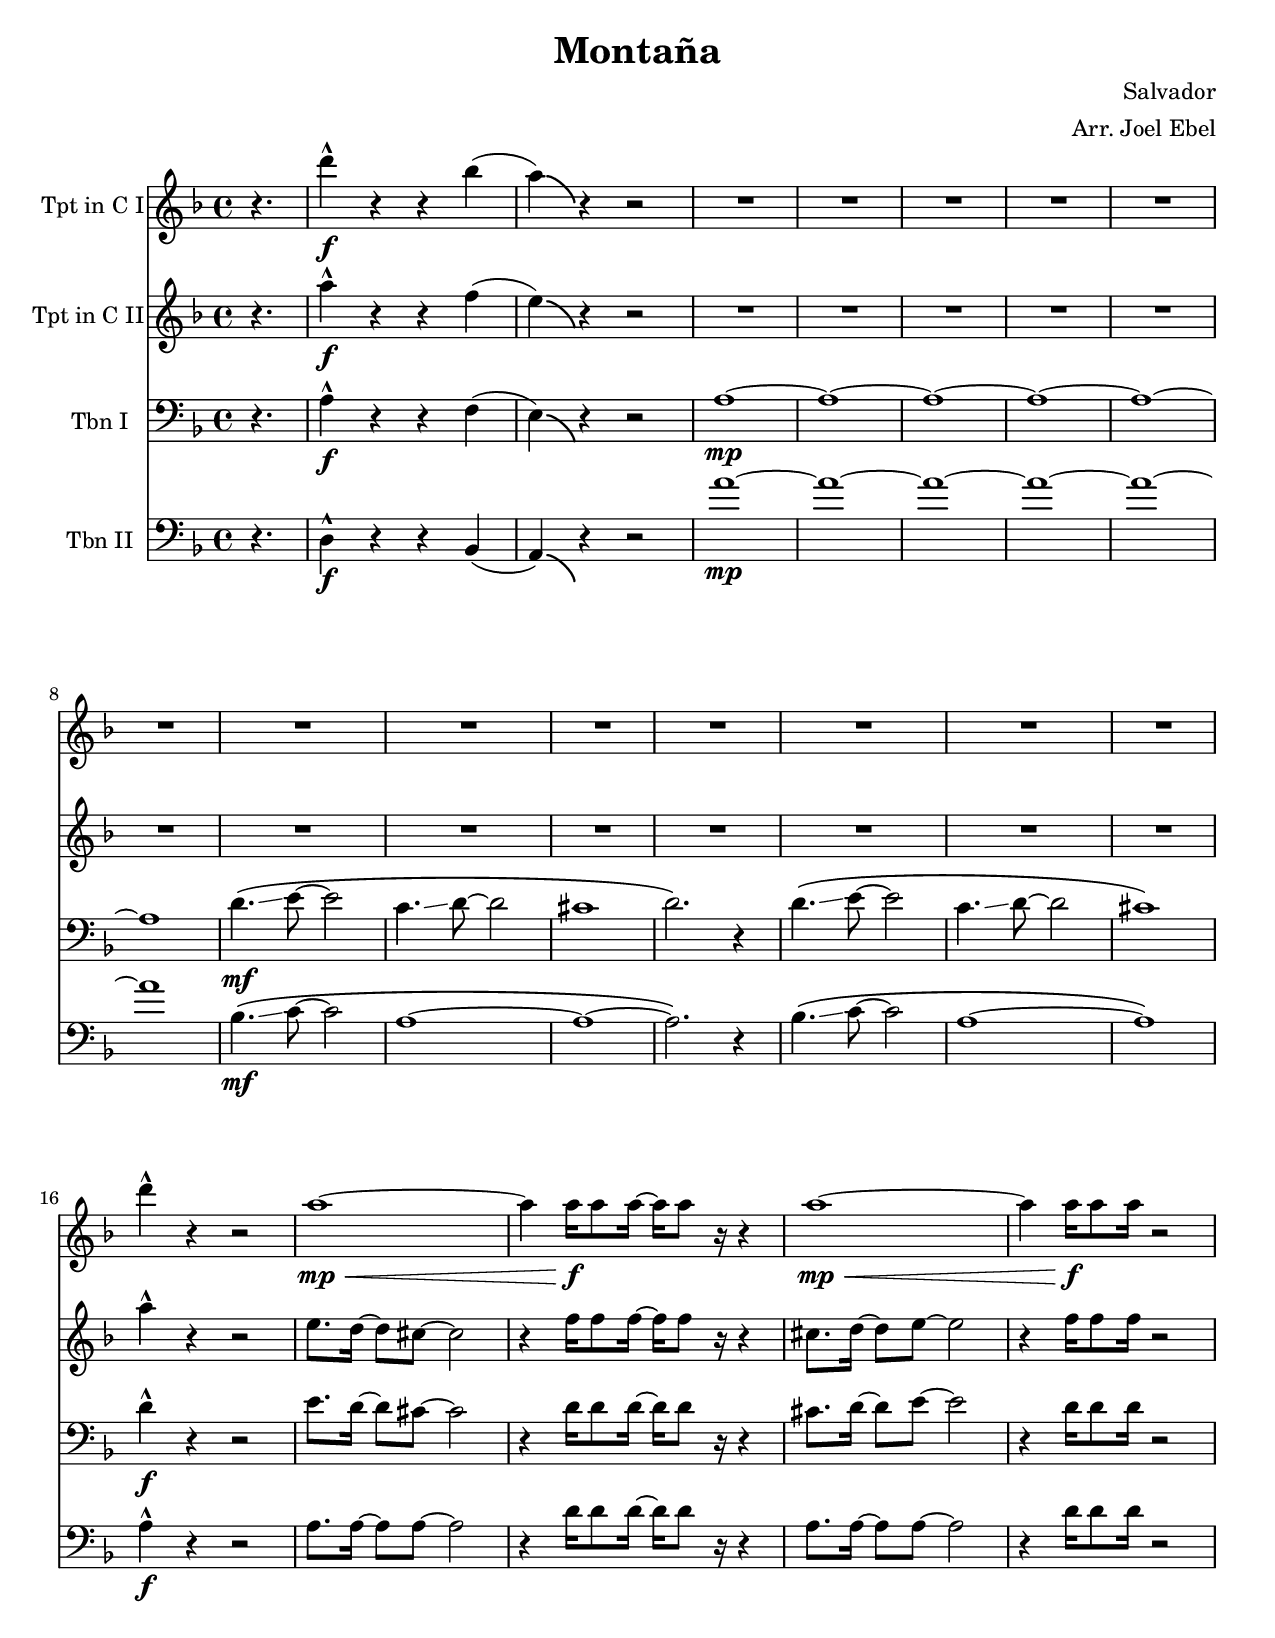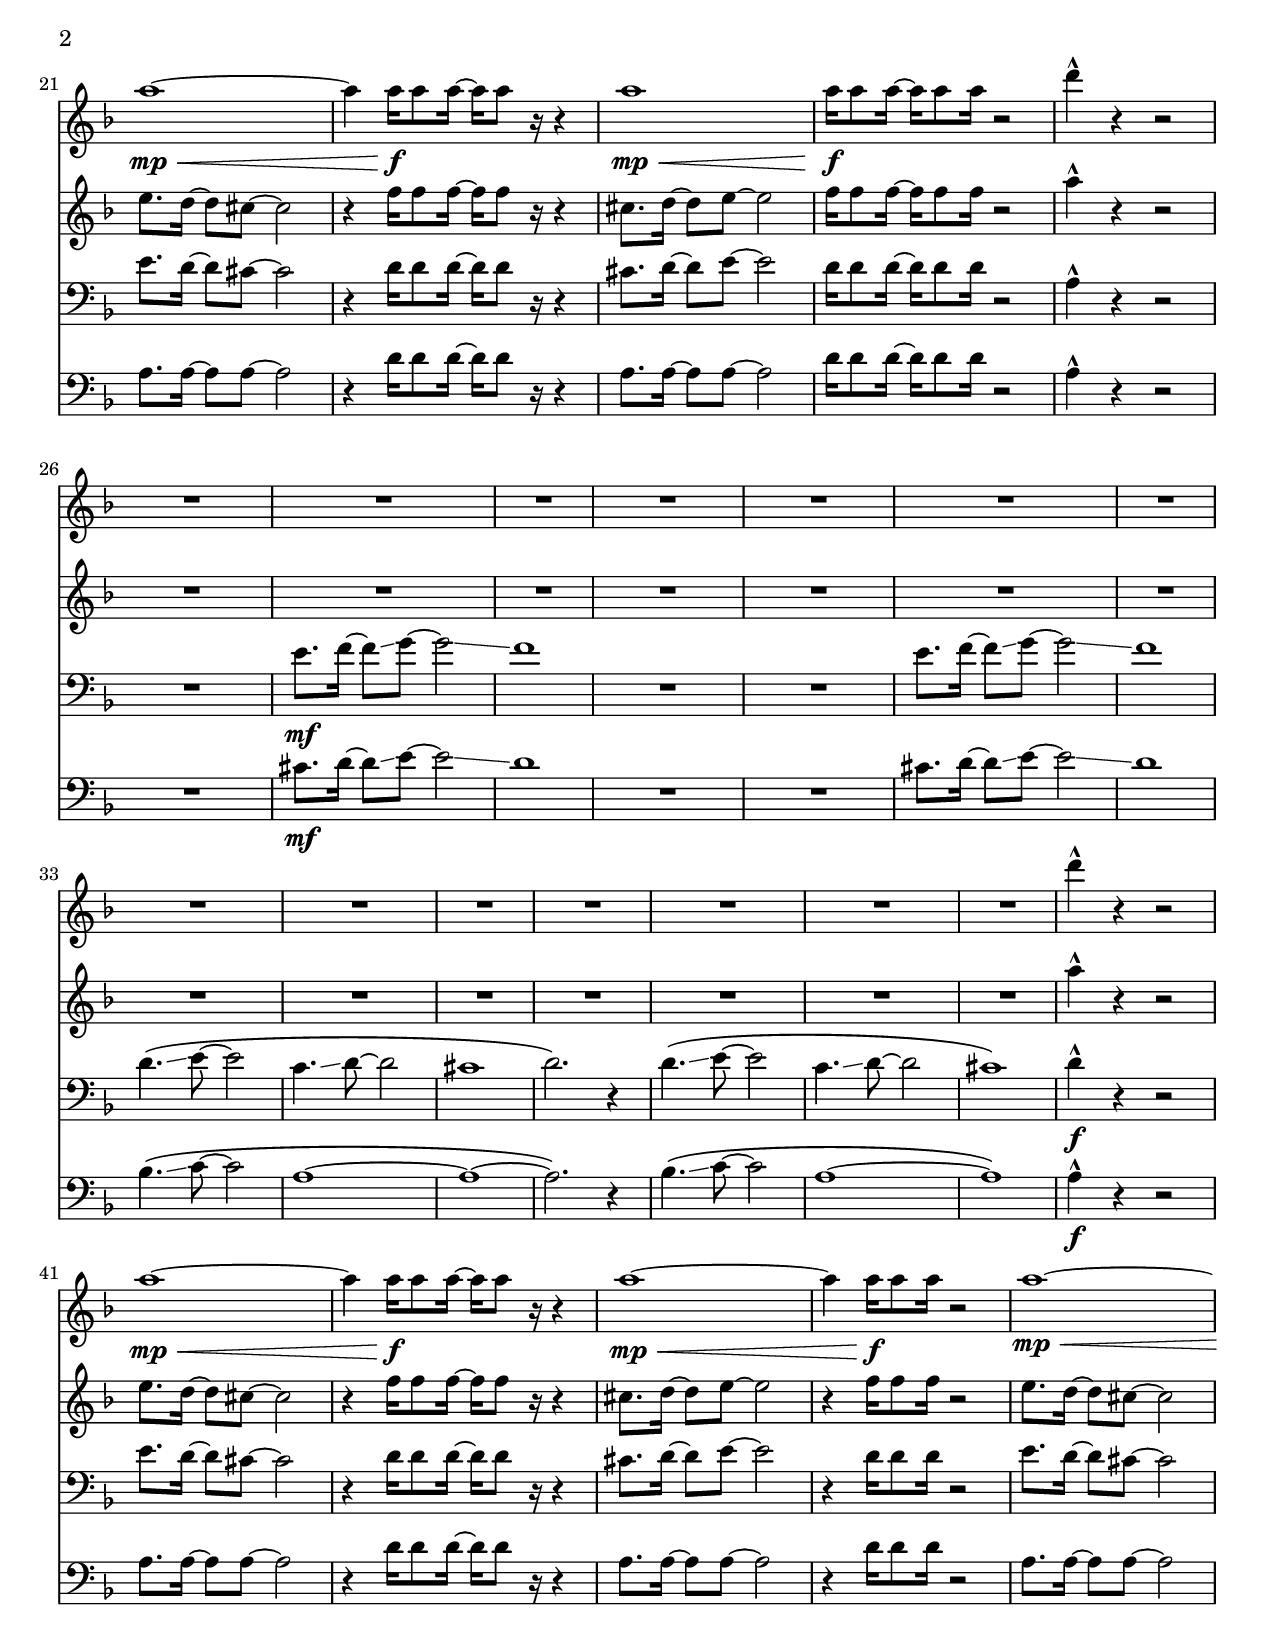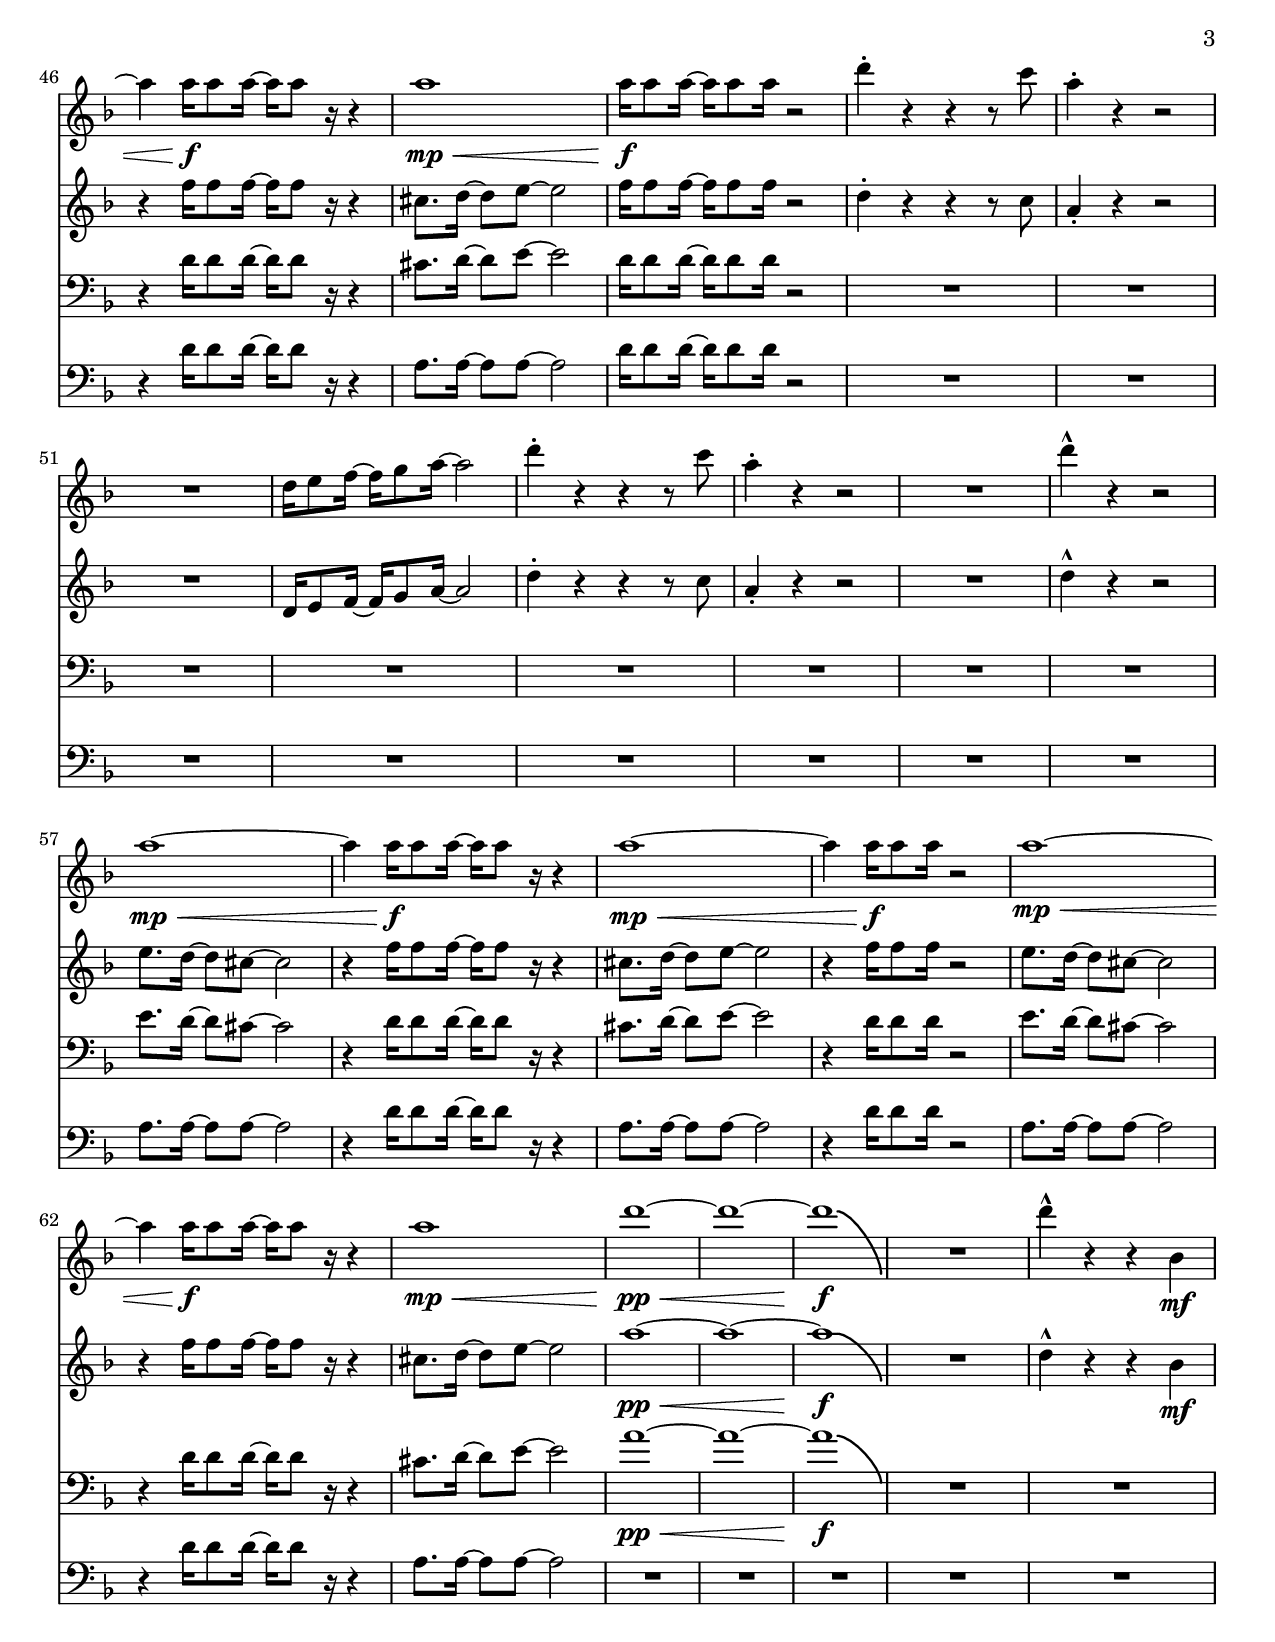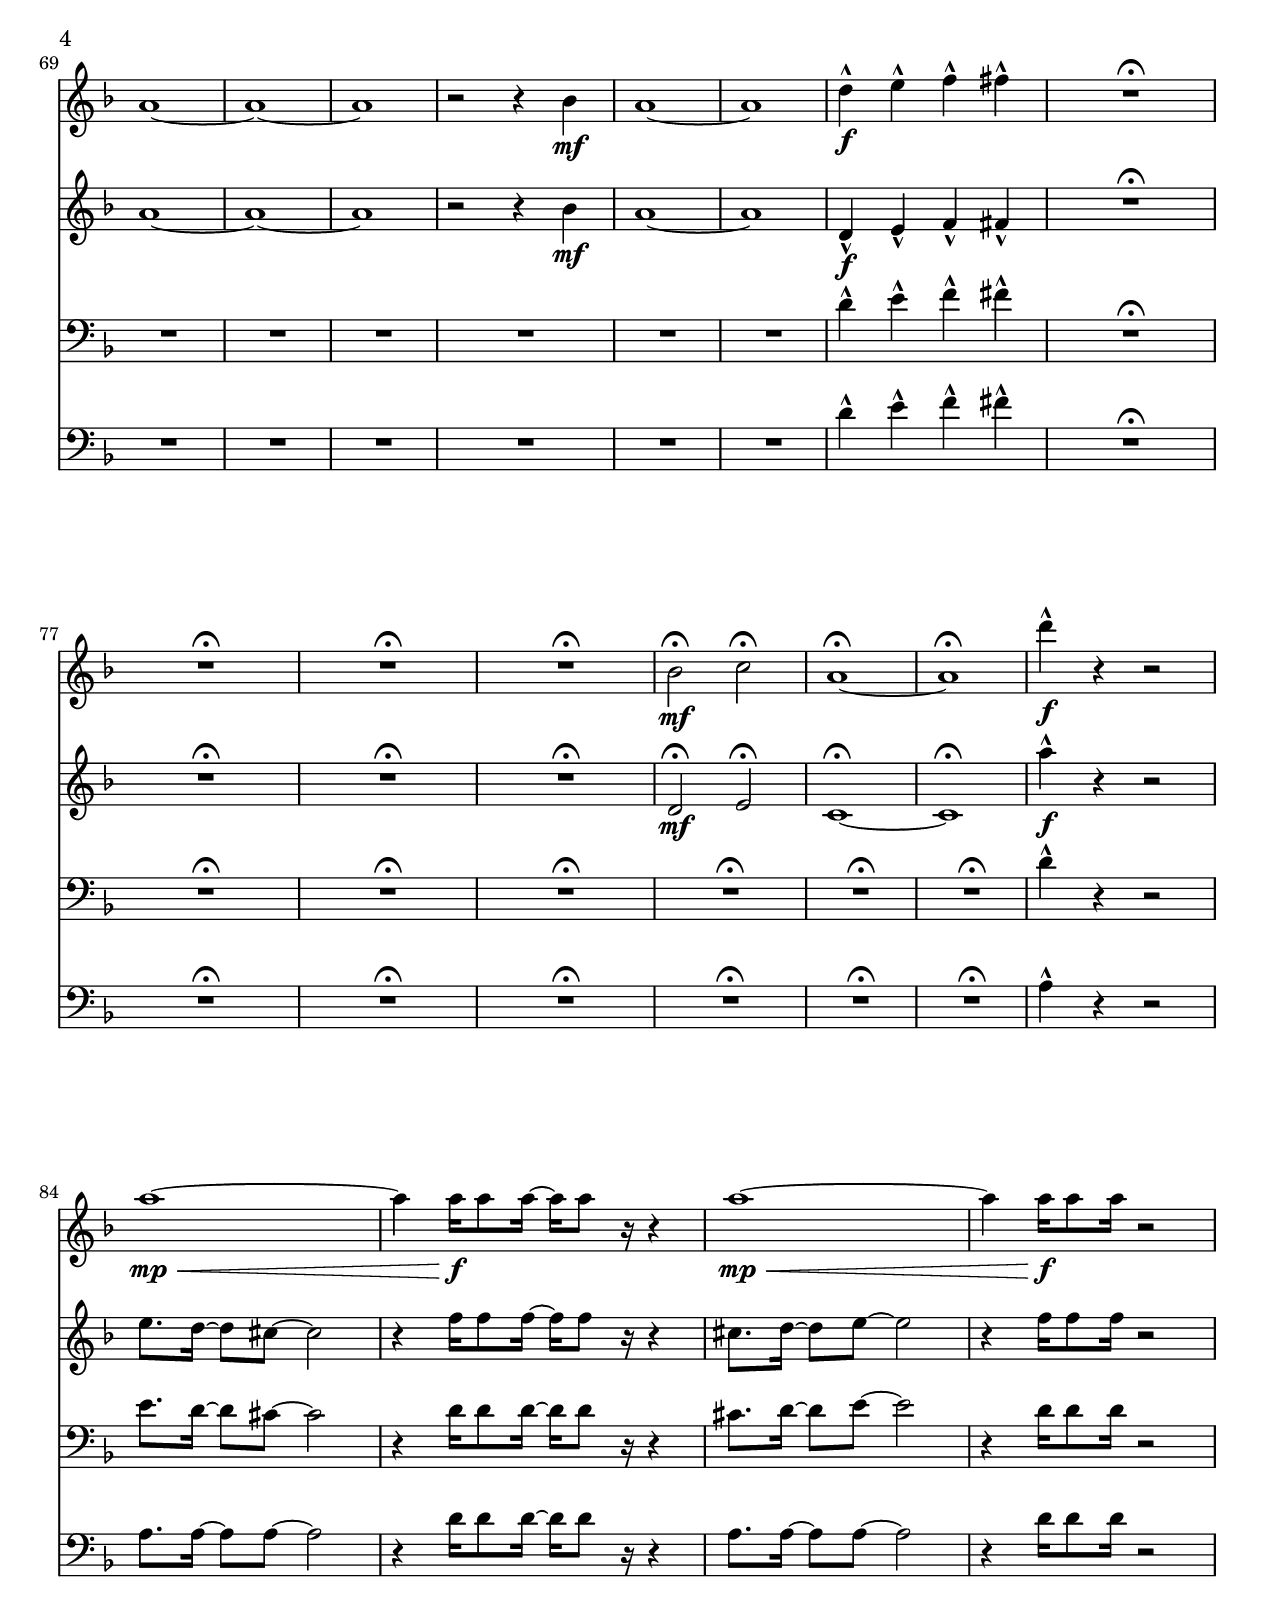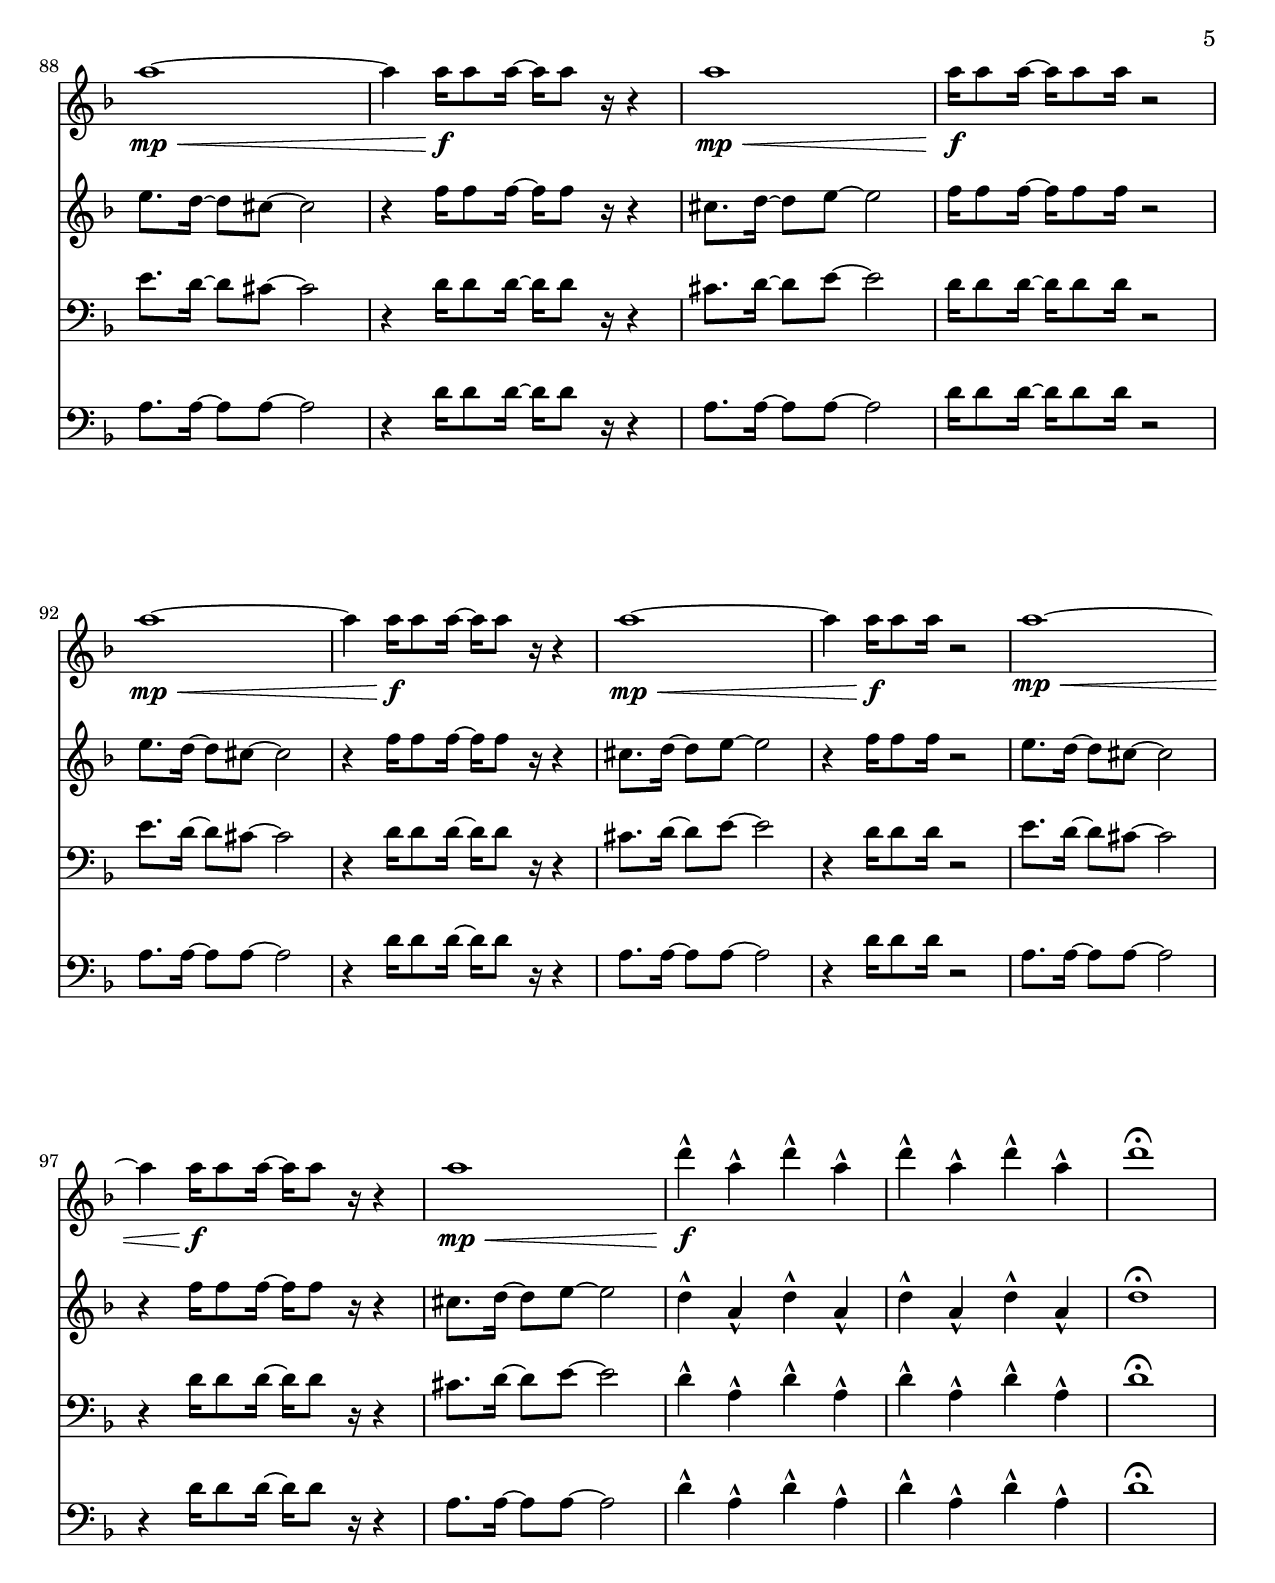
\version "2.19.59"
\language "english"

\header {
  title = "Montaña"
  composer = "Salvador"
  arranger = "Arr. Joel Ebel"
  % Remove default LilyPond tagline
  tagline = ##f
}

\paper {
  #(set-paper-size "letter")
}

global = {
  \key d \minor
  \time 4/4
  \partial 4.
}

scoreATrumpetCI = \relative c'' {
  \global
  r4. | d'4-^\f r r bf( | a)\bendAfter #-5 r r2 |
  R1*13 |
  d4-^ r r2 |
  a1\mp\<~ | a4  a16\f a8 a16~ a16 a8 r16 r4|
  a1\mp\<~ | a4  a16\f a8 a16 r2|
  a1\mp\<~ | a4  a16\f a8 a16~ a16 a8 r16 r4|
  a1\mp\< |  a16\f a8 a16~ a16 a8 a16 r2|
  d4-^ r4 r2 | R1*14
  d4-^ r r2 |
  a1\mp\<~ | a4  a16\f a8 a16~ a16 a8 r16 r4|
  a1\mp\<~ | a4  a16\f a8 a16 r2|
  a1\mp\<~ | a4  a16\f a8 a16~ a16 a8 r16 r4|
  a1\mp\< |  a16\f a8 a16~ a16 a8 a16 r2|
  d4-. r4 r r8 c | a4-. r r2 | R1 | d,16 e8 f16~ f16 g8 a16~ a2
  d4-. r4 r r8 c | a4-. r r2 | R1 | d4-^ r r2
  a1\mp\<~ | a4  a16\f a8 a16~ a16 a8 r16 r4|
  a1\mp\<~ | a4  a16\f a8 a16 r2|
  a1\mp\<~ | a4  a16\f a8 a16~ a16 a8 r16 r4|
  a1\mp\< | d1\pp\<~ | d~ | d\f\bendAfter #-12 | R1
  d4-^ r r bf,\mf | a1~ | a~ | a | r2 r4 bf\mf | a1~ | a | d4-^\f e-^ f-^ fs-^
  R1\fermataMarkup R1\fermataMarkup R1\fermataMarkup R1\fermataMarkup
  bf,2\mf\fermata c\fermata | a1~\fermata | a\fermata |
  d'4-^\f r r2 |
  a1\mp\<~ | a4  a16\f a8 a16~ a16 a8 r16 r4|
  a1\mp\<~ | a4  a16\f a8 a16 r2|
  a1\mp\<~ | a4  a16\f a8 a16~ a16 a8 r16 r4|
  a1\mp\< |  a16\f a8 a16~ a16 a8 a16 r2|
  a1\mp\<~ | a4  a16\f a8 a16~ a16 a8 r16 r4|
  a1\mp\<~ | a4  a16\f a8 a16 r2|
  a1\mp\<~ | a4  a16\f a8 a16~ a16 a8 r16 r4|
  a1\mp\< |  d4\f-^ a-^ d-^ a-^ | d-^ a-^ d-^ a-^ | d1\fermata

}

scoreATrumpetCII = \relative c'' {
  \global
  r4. | a'4-^\f r r f( | e)\bendAfter #-5 r r2 |
  R1*13 |
  a4-^ r r2 |
  e8. d16~ d8 cs8~ cs2 | r4 f16 f8 f16~ f16 f8 r16 r4 |
  cs8. d16~ d8 e8~ e2 | r4 f16 f8 f16 r2 |
  e8. d16~ d8 cs8~ cs2 | r4 f16 f8 f16~ f16 f8 r16 r4 |
  cs8. d16~ d8 e8~ e2 | f16 f8 f16~ f16 f8 f16 r2 |
  a4-^ r4 r2 | R1*14
  a4-^ r r2 |
  e8. d16~ d8 cs8~ cs2 | r4 f16 f8 f16~ f16 f8 r16 r4 |
  cs8. d16~ d8 e8~ e2 | r4 f16 f8 f16 r2 |
  e8. d16~ d8 cs8~ cs2 | r4 f16 f8 f16~ f16 f8 r16 r4 |
  cs8. d16~ d8 e8~ e2 | f16 f8 f16~ f16 f8 f16 r2 |
  d4-. r4 r r8 c | a4-. r r2 | R1 | d,16 e8 f16~ f16 g8 a16~ a2
  d4-. r4 r r8 c | a4-. r r2 | R1 | d4-^ r r2
  e8. d16~ d8 cs8~ cs2 | r4 f16 f8 f16~ f16 f8 r16 r4 |
  cs8. d16~ d8 e8~ e2 | r4 f16 f8 f16 r2 |
  e8. d16~ d8 cs8~ cs2 | r4 f16 f8 f16~ f16 f8 r16 r4 |
  cs8. d16~ d8 e8~ e2 | a1\pp\<~ | a~ | a\f\bendAfter #-9 | R1
  d,4-^ r r bf\mf | a1~ | a~ | a | r2 r4 bf4\mf | a1~ | a | d,4-^\f e-^ f-^ fs-^
  R1\fermataMarkup R1\fermataMarkup R1\fermataMarkup R1\fermataMarkup
  d2\mf\fermata e\fermata | c1~\fermata | c\fermata
  a''4-^\f r r2 |
  e8. d16~ d8 cs8~ cs2 | r4 f16 f8 f16~ f16 f8 r16 r4 |
  cs8. d16~ d8 e8~ e2 | r4 f16 f8 f16 r2 |
  e8. d16~ d8 cs8~ cs2 | r4 f16 f8 f16~ f16 f8 r16 r4 |
  cs8. d16~ d8 e8~ e2 | f16 f8 f16~ f16 f8 f16 r2 |
  e8. d16~ d8 cs8~ cs2 | r4 f16 f8 f16~ f16 f8 r16 r4 |
  cs8. d16~ d8 e8~ e2 | r4 f16 f8 f16 r2 |
  e8. d16~ d8 cs8~ cs2 | r4 f16 f8 f16~ f16 f8 r16 r4 |
  cs8. d16~ d8 e8~ e2 | d4-^ a-^ d-^ a-^ | d-^ a-^ d-^ a-^ | d1\fermata

}

scoreATromboneI = \relative c {
  \global
  r4. | a'4-^\f r r f( | e)\bendAfter #-5 r r2 |
  a1~\mp | a~ | a~  | a~ | a~ | a |
  d4.\(\glissando\mf e8~ e2 | c4.\glissando d8~ d2 | cs1 | d2.\) r4 |
  d4.\(\glissando e8~ e2 | c4.\glissando d8~ d2 | cs1\) | d4-^\f r4 r2 |
  e8. d16~ d8 cs8~ cs2 | r4 d16 d8 d16~ d16 d8 r16 r4 |
  cs8. d16~ d8 e8~ e2 | r4 d16 d8 d16 r2 |
  e8. d16~ d8 cs8~ cs2 | r4 d16 d8 d16~ d16 d8 r16 r4 |
  cs8. d16~ d8 e8~ e2 | d16 d8 d16~ d16 d8 d16 r2 |
  a4-^ r4 r2 | R1 | e'8.\mf f16~ f8\glissando g8~ g2\glissando | f1 | R1*2 |
  e8. f16~ f8\glissando g8~ g2\glissando | f1
  d4.\(\glissando e8~ e2 | c4.\glissando d8~ d2 | cs1 | d2.\) r4 |
  d4.\(\glissando e8~ e2 | c4.\glissando d8~ d2 | cs1\) | d4-^\f r4 r2 |
  e8. d16~ d8 cs8~ cs2 | r4 d16 d8 d16~ d16 d8 r16 r4 |
  cs8. d16~ d8 e8~ e2 | r4 d16 d8 d16 r2 |
  e8. d16~ d8 cs8~ cs2 | r4 d16 d8 d16~ d16 d8 r16 r4 |
  cs8. d16~ d8 e8~ e2 | d16 d8 d16~ d16 d8 d16 r2 |
  R1*8
  e8. d16~ d8 cs8~ cs2 | r4 d16 d8 d16~ d16 d8 r16 r4 |
  cs8. d16~ d8 e8~ e2 | r4 d16 d8 d16 r2 |
  e8. d16~ d8 cs8~ cs2 | r4 d16 d8 d16~ d16 d8 r16 r4 |
  cs8. d16~ d8 e8~ e2 | a1\pp\<~ | a~ | a\f\bendAfter #-9 | R1 |
  R1*7 | d,4-^ e-^ f-^ fs-^
  R1\fermataMarkup R1\fermataMarkup R1\fermataMarkup R1\fermataMarkup
  R1\fermataMarkup R1\fermataMarkup R1\fermataMarkup |
  d4-^ r4 r2 |
  e8. d16~ d8 cs8~ cs2 | r4 d16 d8 d16~ d16 d8 r16 r4 |
  cs8. d16~ d8 e8~ e2 | r4 d16 d8 d16 r2 |
  e8. d16~ d8 cs8~ cs2 | r4 d16 d8 d16~ d16 d8 r16 r4 |
  cs8. d16~ d8 e8~ e2 | d16 d8 d16~ d16 d8 d16 r2 |
  e8. d16~ d8 cs8~ cs2 | r4 d16 d8 d16~ d16 d8 r16 r4 |
  cs8. d16~ d8 e8~ e2 | r4 d16 d8 d16 r2 |
  e8. d16~ d8 cs8~ cs2 | r4 d16 d8 d16~ d16 d8 r16 r4 |
  cs8. d16~ d8 e8~ e2 | d4-^ a-^ d-^ a-^ | d-^ a-^ d-^ a-^ | d1\fermata
  %  }
}

scoreATromboneII = \relative c {
  \global
  r4. | d4-^\f r r bf( | a)\bendAfter #-5 r r2 |
  a''1~\mp | a~ | a~  | a~ | a~ | a |
  bf,4.\(\glissando\mf c8~ c2 | a1~ | a1~ | a2.\) r4 |
  bf4.\(\glissando c8~ c2 | a1~ | a1\) | a4-^\f r4 r2 |
  a8. a16~ a8 a8~ a2 | r4 d16 d8 d16~ d16 d8 r16 r4 |
  a8. a16~ a8 a8~ a2 | r4 d16 d8 d16 r2 |
  a8. a16~ a8 a8~ a2 | r4 d16 d8 d16~ d16 d8 r16 r4 |
  a8. a16~ a8 a8~ a2 | d16 d8 d16~ d16 d8 d16 r2 |
  a4-^ r4 r2 | R1 |
  cs8.\mf d16~ d8\glissando e8~ e2\glissando | d1 | R1*2 |
  cs8. d16~ d8\glissando e8~ e2\glissando | d1 |
  bf4.\(\glissando c8~ c2 | a1~ | a1~ | a2.\) r4 |
  bf4.\(\glissando c8~ c2 | a1~ | a1\) | a4-^\f r4 r2 |
  a8. a16~ a8 a8~ a2 | r4 d16 d8 d16~ d16 d8 r16 r4 |
  a8. a16~ a8 a8~ a2 | r4 d16 d8 d16 r2 |
  a8. a16~ a8 a8~ a2 | r4 d16 d8 d16~ d16 d8 r16 r4 |
  a8. a16~ a8 a8~ a2 | d16 d8 d16~ d16 d8 d16 r2 |
  R1*8
  a8. a16~ a8 a8~ a2 | r4 d16 d8 d16~ d16 d8 r16 r4 |
  a8. a16~ a8 a8~ a2 | r4 d16 d8 d16 r2 |
  a8. a16~ a8 a8~ a2 | r4 d16 d8 d16~ d16 d8 r16 r4 |
  a8. a16~ a8 a8~ a2 | R1*4
  R1*7| d4-^ e-^ f-^ fs-^
  R1\fermataMarkup R1\fermataMarkup R1\fermataMarkup R1\fermataMarkup
  R1\fermataMarkup R1\fermataMarkup R1\fermataMarkup |
  a,4-^ r4 r2 |
  a8. a16~ a8 a8~ a2 | r4 d16 d8 d16~ d16 d8 r16 r4 |
  a8. a16~ a8 a8~ a2 | r4 d16 d8 d16 r2 |
  a8. a16~ a8 a8~ a2 | r4 d16 d8 d16~ d16 d8 r16 r4 |
  a8. a16~ a8 a8~ a2 | d16 d8 d16~ d16 d8 d16 r2 |
  a8. a16~ a8 a8~ a2 | r4 d16 d8 d16~ d16 d8 r16 r4 |
  a8. a16~ a8 a8~ a2 | r4 d16 d8 d16 r2 |
  a8. a16~ a8 a8~ a2 | r4 d16 d8 d16~ d16 d8 r16 r4 |
  a8. a16~ a8 a8~ a2 | d4-^ a-^ d-^ a-^ | d-^ a-^ d-^ a-^ | d1\fermata
  %  }

}

scoreATrumpetCIPart = \new Staff \with {
  instrumentName = "Tpt in C I"
  midiInstrument = "trumpet"
} \scoreATrumpetCI

scoreATrumpetCIIPart = \new Staff \with {
  instrumentName = "Tpt in C II"
  midiInstrument = "trumpet"
} \scoreATrumpetCII

scoreATromboneIPart = \new Staff \with {
  instrumentName = "Tbn I"
  midiInstrument = "trombone"
} { \clef bass \scoreATromboneI }

scoreATromboneIIPart = \new Staff \with {
  instrumentName = "Tbn II"
  midiInstrument = "trombone"
} { \clef bass \scoreATromboneII }

\score {
  % Uncomment to be in original recording key of Cm
  %\transpose d c
  <<
    \scoreATrumpetCIPart
    \scoreATrumpetCIIPart
    \scoreATromboneIPart
    \scoreATromboneIIPart
  >>
  \layout { }
  \midi {
    \tempo 4=128
  }
}
